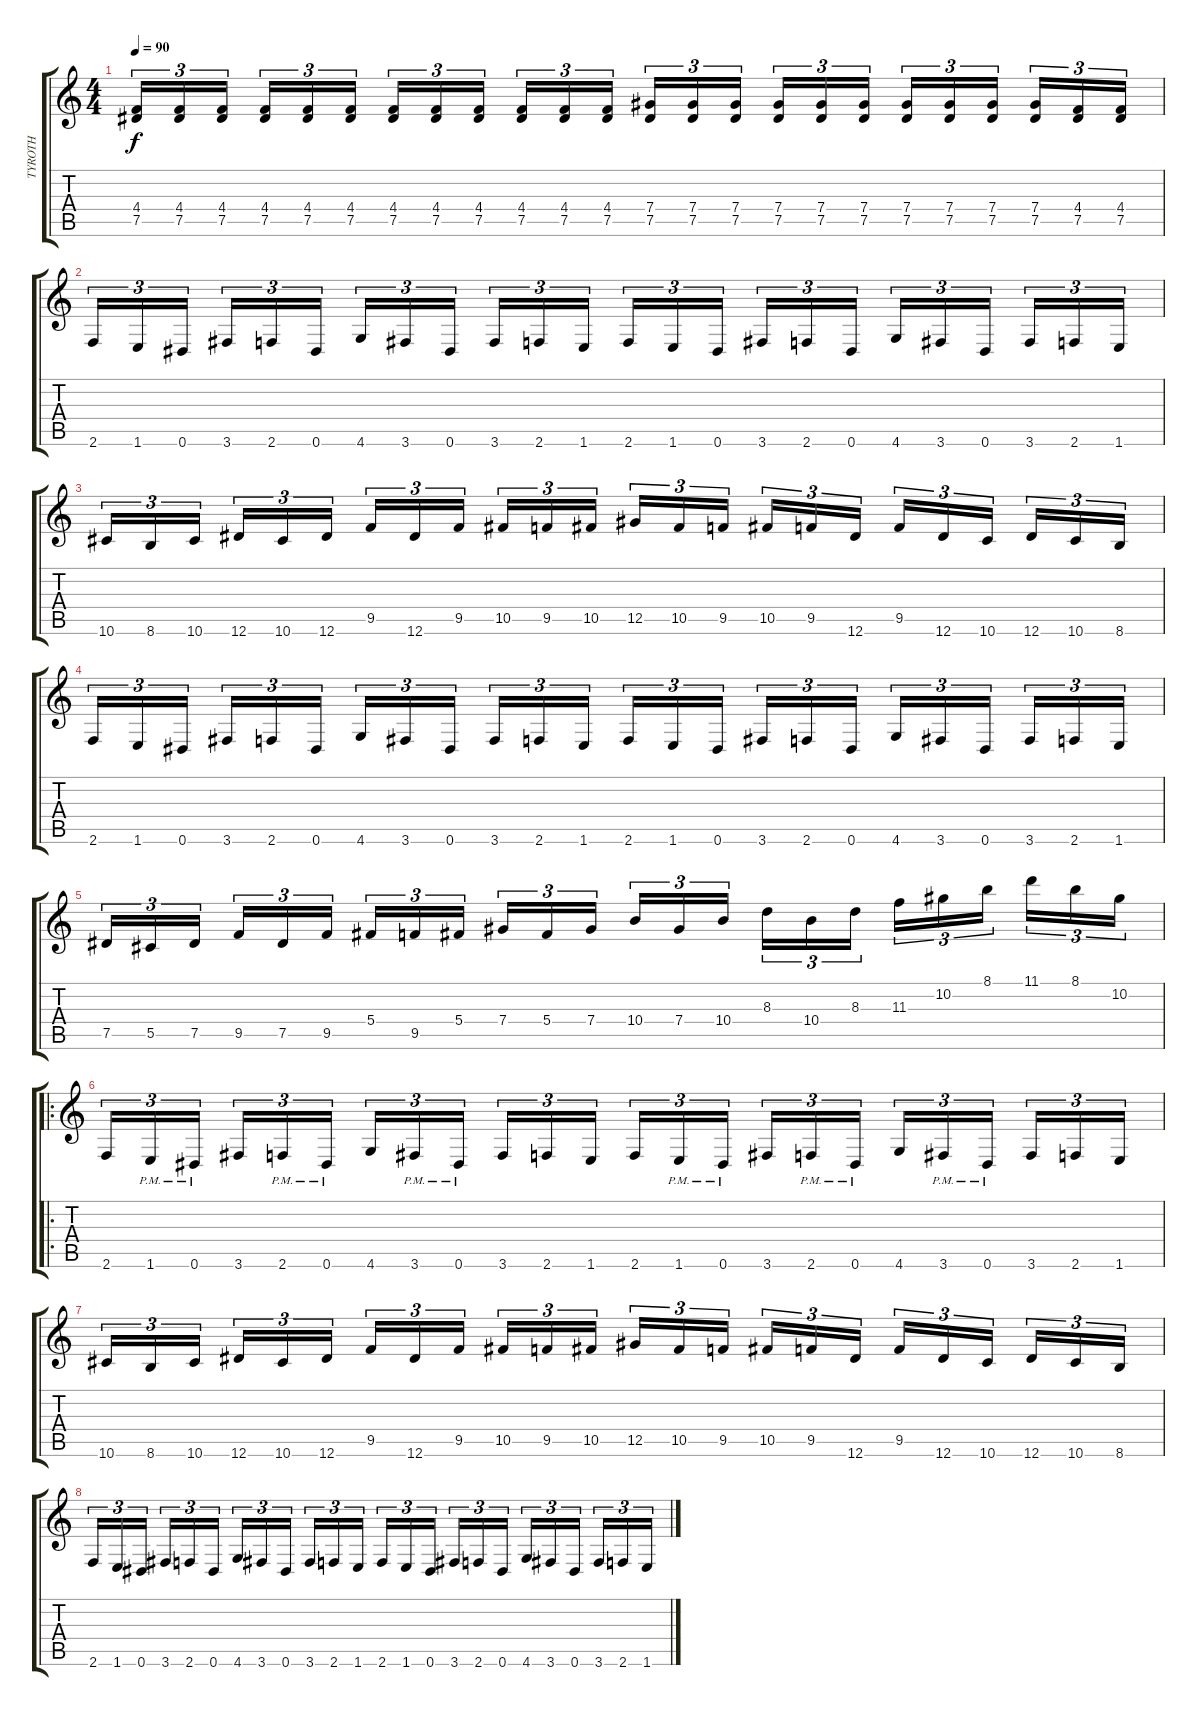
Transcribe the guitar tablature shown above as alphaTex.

\track ("TYROTH" "TYROTH") {instrument distortionguitar}
\staff {score tabs}
\tuning (Eb4 Bb3 Gb3 Db3 Ab2 Eb2) {hide}
\ts (4 4)
\tempo 90
\clef g2
\ks c
(4.4 7.5).16{tu (3 2) dy f} (4.4 7.5).16{tu (3 2)} (4.4 7.5).16{tu (3 2) beam splitsecondary} (4.4 7.5).16{tu (3 2)} (4.4 7.5).16{tu (3 2)} (4.4 7.5).16{tu (3 2)} (4.4 7.5).16{tu (3 2)} (4.4 7.5).16{tu (3 2)} (4.4 7.5).16{tu (3 2) beam splitsecondary} (4.4 7.5).16{tu (3 2)} (4.4 7.5).16{tu (3 2)} (4.4 7.5).16{tu (3 2)} (7.4 7.5).16{tu (3 2)} (7.4 7.5).16{tu (3 2)} (7.4 7.5).16{tu (3 2) beam splitsecondary} (7.4 7.5).16{tu (3 2)} (7.4 7.5).16{tu (3 2)} (7.4 7.5).16{tu (3 2)} (7.4 7.5).16{tu (3 2)} (7.4 7.5).16{tu (3 2)} (7.4 7.5).16{tu (3 2) beam splitsecondary} (7.4 7.5).16{tu (3 2)} (4.4 7.5).16{tu (3 2)} (4.4 7.5).16{tu (3 2)} |
2.6.16{tu (3 2)} 1.6.16{tu (3 2)} 0.6.16{tu (3 2) beam splitsecondary} 3.6.16{tu (3 2)} 2.6.16{tu (3 2)} 0.6.16{tu (3 2)} 4.6.16{tu (3 2)} 3.6.16{tu (3 2)} 0.6.16{tu (3 2) beam splitsecondary} 3.6.16{tu (3 2)} 2.6.16{tu (3 2)} 1.6.16{tu (3 2)} 2.6.16{tu (3 2)} 1.6.16{tu (3 2)} 0.6.16{tu (3 2) beam splitsecondary} 3.6.16{tu (3 2)} 2.6.16{tu (3 2)} 0.6.16{tu (3 2)} 4.6.16{tu (3 2)} 3.6.16{tu (3 2)} 0.6.16{tu (3 2) beam splitsecondary} 3.6.16{tu (3 2)} 2.6.16{tu (3 2)} 1.6.16{tu (3 2)} |
10.6.16{tu (3 2)} 8.6.16{tu (3 2)} 10.6.16{tu (3 2) beam splitsecondary} 12.6.16{tu (3 2)} 10.6.16{tu (3 2)} 12.6.16{tu (3 2)} 9.5.16{tu (3 2)} 12.6.16{tu (3 2)} 9.5.16{tu (3 2) beam splitsecondary} 10.5.16{tu (3 2)} 9.5.16{tu (3 2)} 10.5.16{tu (3 2)} 12.5.16{tu (3 2)} 10.5.16{tu (3 2)} 9.5.16{tu (3 2) beam splitsecondary} 10.5.16{tu (3 2)} 9.5.16{tu (3 2)} 12.6.16{tu (3 2)} 9.5.16{tu (3 2)} 12.6.16{tu (3 2)} 10.6.16{tu (3 2) beam splitsecondary} 12.6.16{tu (3 2)} 10.6.16{tu (3 2)} 8.6.16{tu (3 2)} |
2.6.16{tu (3 2)} 1.6.16{tu (3 2)} 0.6.16{tu (3 2) beam splitsecondary} 3.6.16{tu (3 2)} 2.6.16{tu (3 2)} 0.6.16{tu (3 2)} 4.6.16{tu (3 2)} 3.6.16{tu (3 2)} 0.6.16{tu (3 2) beam splitsecondary} 3.6.16{tu (3 2)} 2.6.16{tu (3 2)} 1.6.16{tu (3 2)} 2.6.16{tu (3 2)} 1.6.16{tu (3 2)} 0.6.16{tu (3 2) beam splitsecondary} 3.6.16{tu (3 2)} 2.6.16{tu (3 2)} 0.6.16{tu (3 2)} 4.6.16{tu (3 2)} 3.6.16{tu (3 2)} 0.6.16{tu (3 2) beam splitsecondary} 3.6.16{tu (3 2)} 2.6.16{tu (3 2)} 1.6.16{tu (3 2)} |
7.5.16{tu (3 2)} 5.5.16{tu (3 2)} 7.5.16{tu (3 2) beam splitsecondary} 9.5.16{tu (3 2)} 7.5.16{tu (3 2)} 9.5.16{tu (3 2)} 5.4.16{tu (3 2)} 9.5.16{tu (3 2)} 5.4.16{tu (3 2) beam splitsecondary} 7.4.16{tu (3 2)} 5.4.16{tu (3 2)} 7.4.16{tu (3 2)} 10.4.16{tu (3 2)} 7.4.16{tu (3 2)} 10.4.16{tu (3 2) beam splitsecondary} 8.3.16{tu (3 2)} 10.4.16{tu (3 2)} 8.3.16{tu (3 2)} 11.3.16{tu (3 2)} 10.2.16{tu (3 2)} 8.1.16{tu (3 2) beam splitsecondary} 11.1.16{tu (3 2)} 8.1.16{tu (3 2)} 10.2.16{tu (3 2)} |
\ro
2.6.16{tu (3 2)} 1.6{pm}.16{tu (3 2)} 0.6{pm}.16{tu (3 2) beam splitsecondary} 3.6.16{tu (3 2)} 2.6{pm}.16{tu (3 2)} 0.6{pm}.16{tu (3 2)} 4.6.16{tu (3 2)} 3.6{pm}.16{tu (3 2)} 0.6{pm}.16{tu (3 2) beam splitsecondary} 3.6.16{tu (3 2)} 2.6.16{tu (3 2)} 1.6.16{tu (3 2)} 2.6.16{tu (3 2)} 1.6{pm}.16{tu (3 2)} 0.6{pm}.16{tu (3 2) beam splitsecondary} 3.6.16{tu (3 2)} 2.6{pm}.16{tu (3 2)} 0.6{pm}.16{tu (3 2)} 4.6.16{tu (3 2)} 3.6{pm}.16{tu (3 2)} 0.6{pm}.16{tu (3 2) beam splitsecondary} 3.6.16{tu (3 2)} 2.6.16{tu (3 2)} 1.6.16{tu (3 2)} |
10.6.16{tu (3 2)} 8.6.16{tu (3 2)} 10.6.16{tu (3 2) beam splitsecondary} 12.6.16{tu (3 2)} 10.6.16{tu (3 2)} 12.6.16{tu (3 2)} 9.5.16{tu (3 2)} 12.6.16{tu (3 2)} 9.5.16{tu (3 2) beam splitsecondary} 10.5.16{tu (3 2)} 9.5.16{tu (3 2)} 10.5.16{tu (3 2)} 12.5.16{tu (3 2)} 10.5.16{tu (3 2)} 9.5.16{tu (3 2) beam splitsecondary} 10.5.16{tu (3 2)} 9.5.16{tu (3 2)} 12.6.16{tu (3 2)} 9.5.16{tu (3 2)} 12.6.16{tu (3 2)} 10.6.16{tu (3 2) beam splitsecondary} 12.6.16{tu (3 2)} 10.6.16{tu (3 2)} 8.6.16{tu (3 2)} |
2.6.16{tu (3 2)} 1.6.16{tu (3 2)} 0.6.16{tu (3 2) beam splitsecondary} 3.6.16{tu (3 2)} 2.6.16{tu (3 2)} 0.6.16{tu (3 2)} 4.6.16{tu (3 2)} 3.6.16{tu (3 2)} 0.6.16{tu (3 2) beam splitsecondary} 3.6.16{tu (3 2)} 2.6.16{tu (3 2)} 1.6.16{tu (3 2)} 2.6.16{tu (3 2)} 1.6.16{tu (3 2)} 0.6.16{tu (3 2) beam splitsecondary} 3.6.16{tu (3 2)} 2.6.16{tu (3 2)} 0.6.16{tu (3 2)} 4.6.16{tu (3 2)} 3.6.16{tu (3 2)} 0.6.16{tu (3 2) beam splitsecondary} 3.6.16{tu (3 2)} 2.6.16{tu (3 2)} 1.6.16{tu (3 2)}
